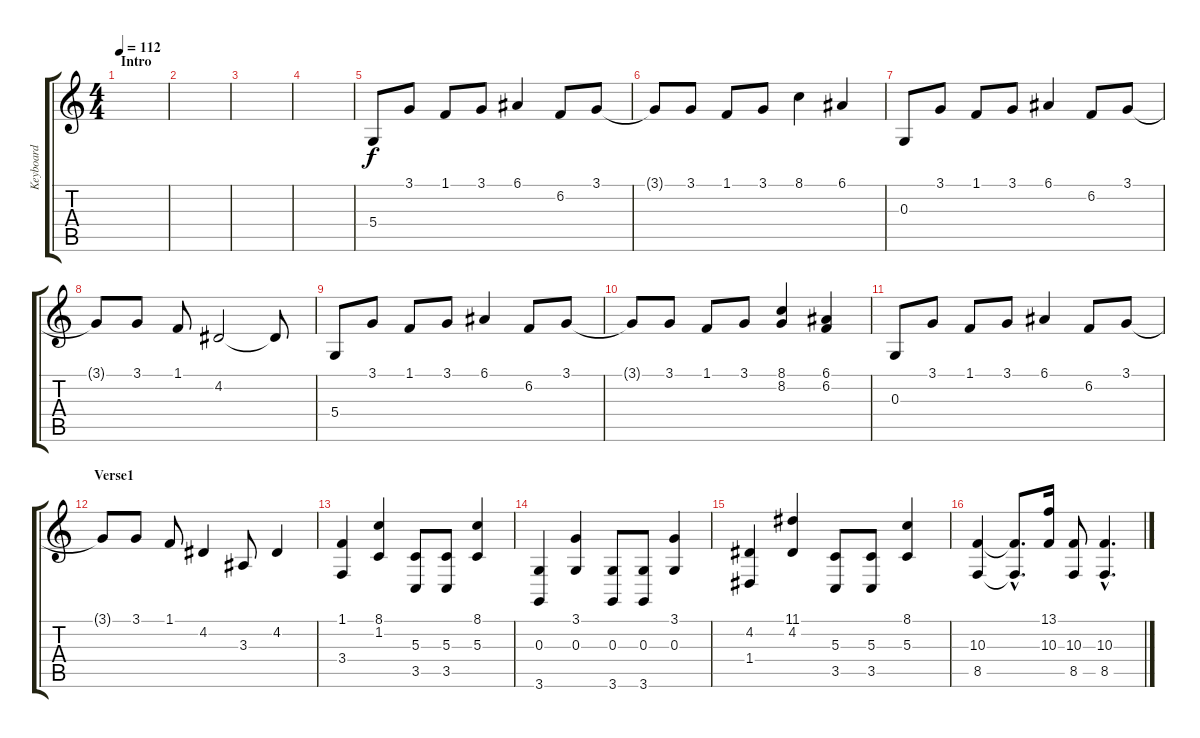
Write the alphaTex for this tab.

\track ("Keyboard" "Keyboard") {instrument rockorgan}
\staff {score tabs}
\tuning (E4 B3 G3 D3 A2 E2) {hide}
\ts (4 4)
\section ("" "Intro")
\tempo 112
\clef g2
\ks c
|
|
|
|
5.4.8 3.1.8 1.1.8 3.1.8 6.1.4 6.2.8 3.1.8 |
3.1{t}.8 3.1.8 1.1.8 3.1.8 8.1.4 6.1.4 |
0.3.8 3.1.8 1.1.8 3.1.8 6.1.4 6.2.8 3.1.8 |
3.1{t}.8 3.1.8 1.1.8 4.2.2 4.2{t}.8 |
5.4.8 3.1.8 1.1.8 3.1.8 6.1.4 6.2.8 3.1.8 |
3.1{t}.8 3.1.8 1.1.8 3.1.8 (8.1 8.2).4 (6.1 6.2).4 |
0.3.8 3.1.8 1.1.8 3.1.8 6.1.4 6.2.8 3.1.8 |
\section ("" "Verse1")
3.1{t}.8 3.1.8 1.1.8 4.2.4 3.3.8 4.2.4 |
(1.1 3.4).4 (8.1 1.2).4 (5.3 3.5).8 (5.3 3.5).8 (8.1 5.3).4 |
(0.3 3.6).4 (3.1 0.3).4 (0.3 3.6).8 (0.3 3.6).8 (3.1 0.3).4 |
(4.2 1.4).4 (11.1 4.2).4 (5.3 3.5).8 (5.3 3.5).8 (8.1 5.3).4 |
(10.3 8.5).4 (10.3{hac t} 8.5{hac t}).8{d} (13.1 10.3).16 (10.3 8.5).8 (10.3{hac} 8.5{hac}).4{d}
